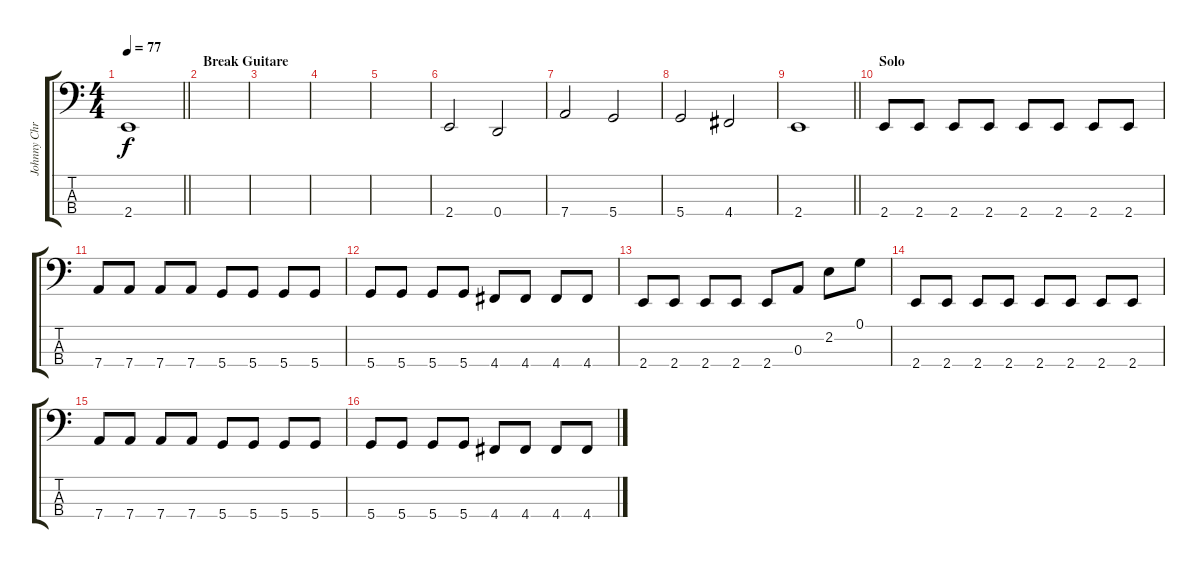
\track ("Johnny Christ" "Johnny Chr") {instrument electricbasspick}
\staff {score tabs}
\tuning (G2 D2 A1 D1) {hide}
\ts (4 4)
\tempo 77
\clef f4
\barLineRight lightlight
\ks c
2.4.1{dy f} |
\section ("" "Break Guitare")
|
|
|
|
2.4.2 0.4.2 |
7.4.2 5.4.2 |
5.4.2 4.4.2 |
\barLineRight lightlight
2.4.1 |
\section ("" "Solo")
2.4.8 2.4.8 2.4.8 2.4.8 2.4.8 2.4.8 2.4.8 2.4.8 |
7.4.8 7.4.8 7.4.8 7.4.8 5.4.8 5.4.8 5.4.8 5.4.8 |
5.4.8 5.4.8 5.4.8 5.4.8 4.4.8 4.4.8 4.4.8 4.4.8 |
2.4.8 2.4.8 2.4.8 2.4.8 2.4.8 0.3.8 2.2.8 0.1.8 |
2.4.8 2.4.8 2.4.8 2.4.8 2.4.8 2.4.8 2.4.8 2.4.8 |
7.4.8 7.4.8 7.4.8 7.4.8 5.4.8 5.4.8 5.4.8 5.4.8 |
5.4.8 5.4.8 5.4.8 5.4.8 4.4.8 4.4.8 4.4.8 4.4.8
